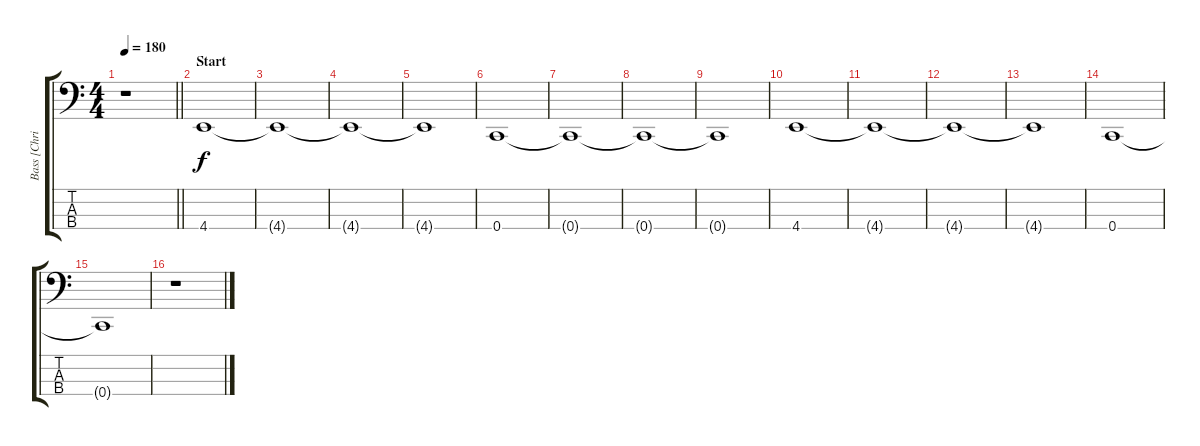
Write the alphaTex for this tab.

\track ("Bass [Chris Steele]" "Bass [Chri") {instrument electricbasspick}
\staff {score tabs}
\tuning (F2 C2 G1 C1) {hide}
\ts (4 4)
\tempo 180
\clef f4
\barLineRight lightlight
\ks c
r.1{dy f instrument electricbasspick} |
\section ("" "Start")
4.4.1 |
4.4{t}.1 |
4.4{t}.1 |
4.4{t}.1 |
0.4.1 |
0.4{t}.1 |
0.4{t}.1 |
0.4{t}.1 |
4.4.1 |
4.4{t}.1 |
4.4{t}.1 |
4.4{t}.1 |
0.4.1 |
0.4{t}.1 |
r.1
